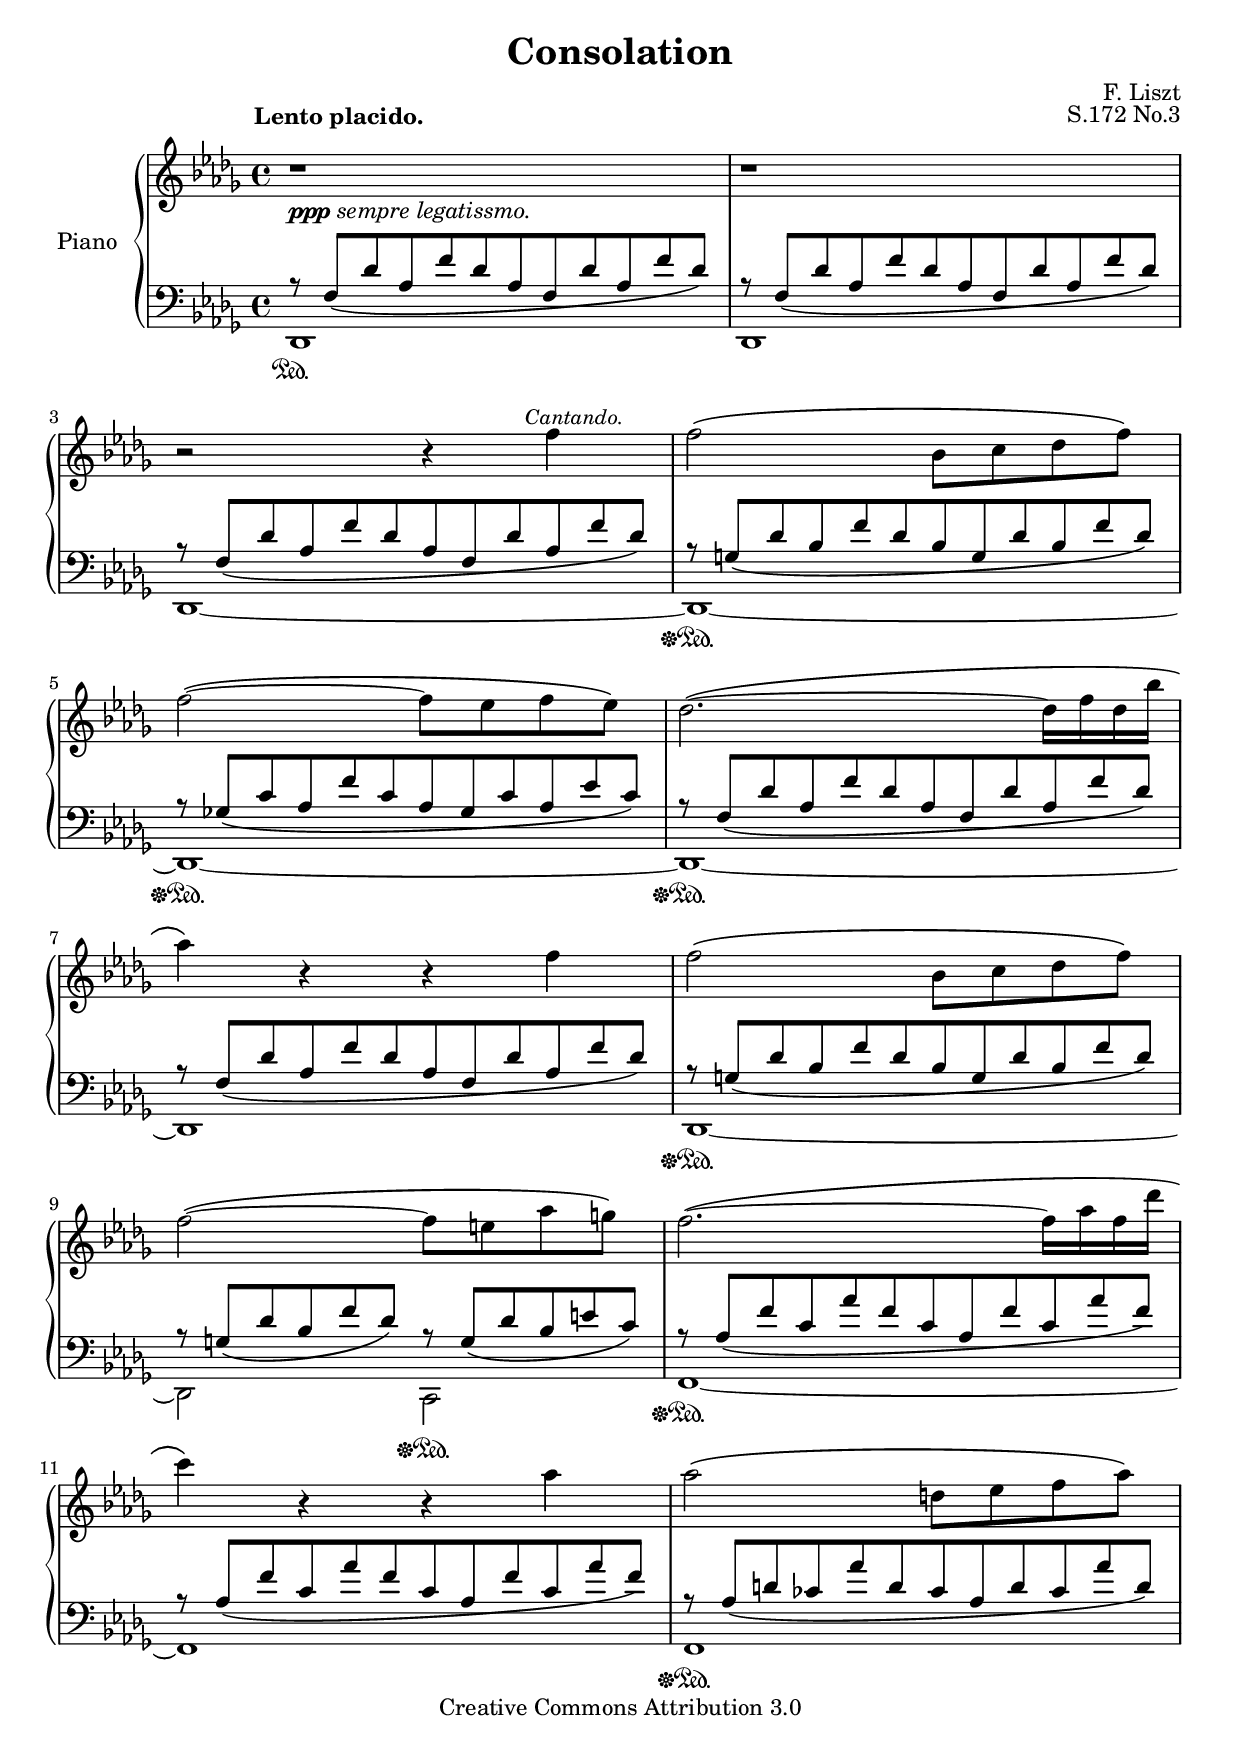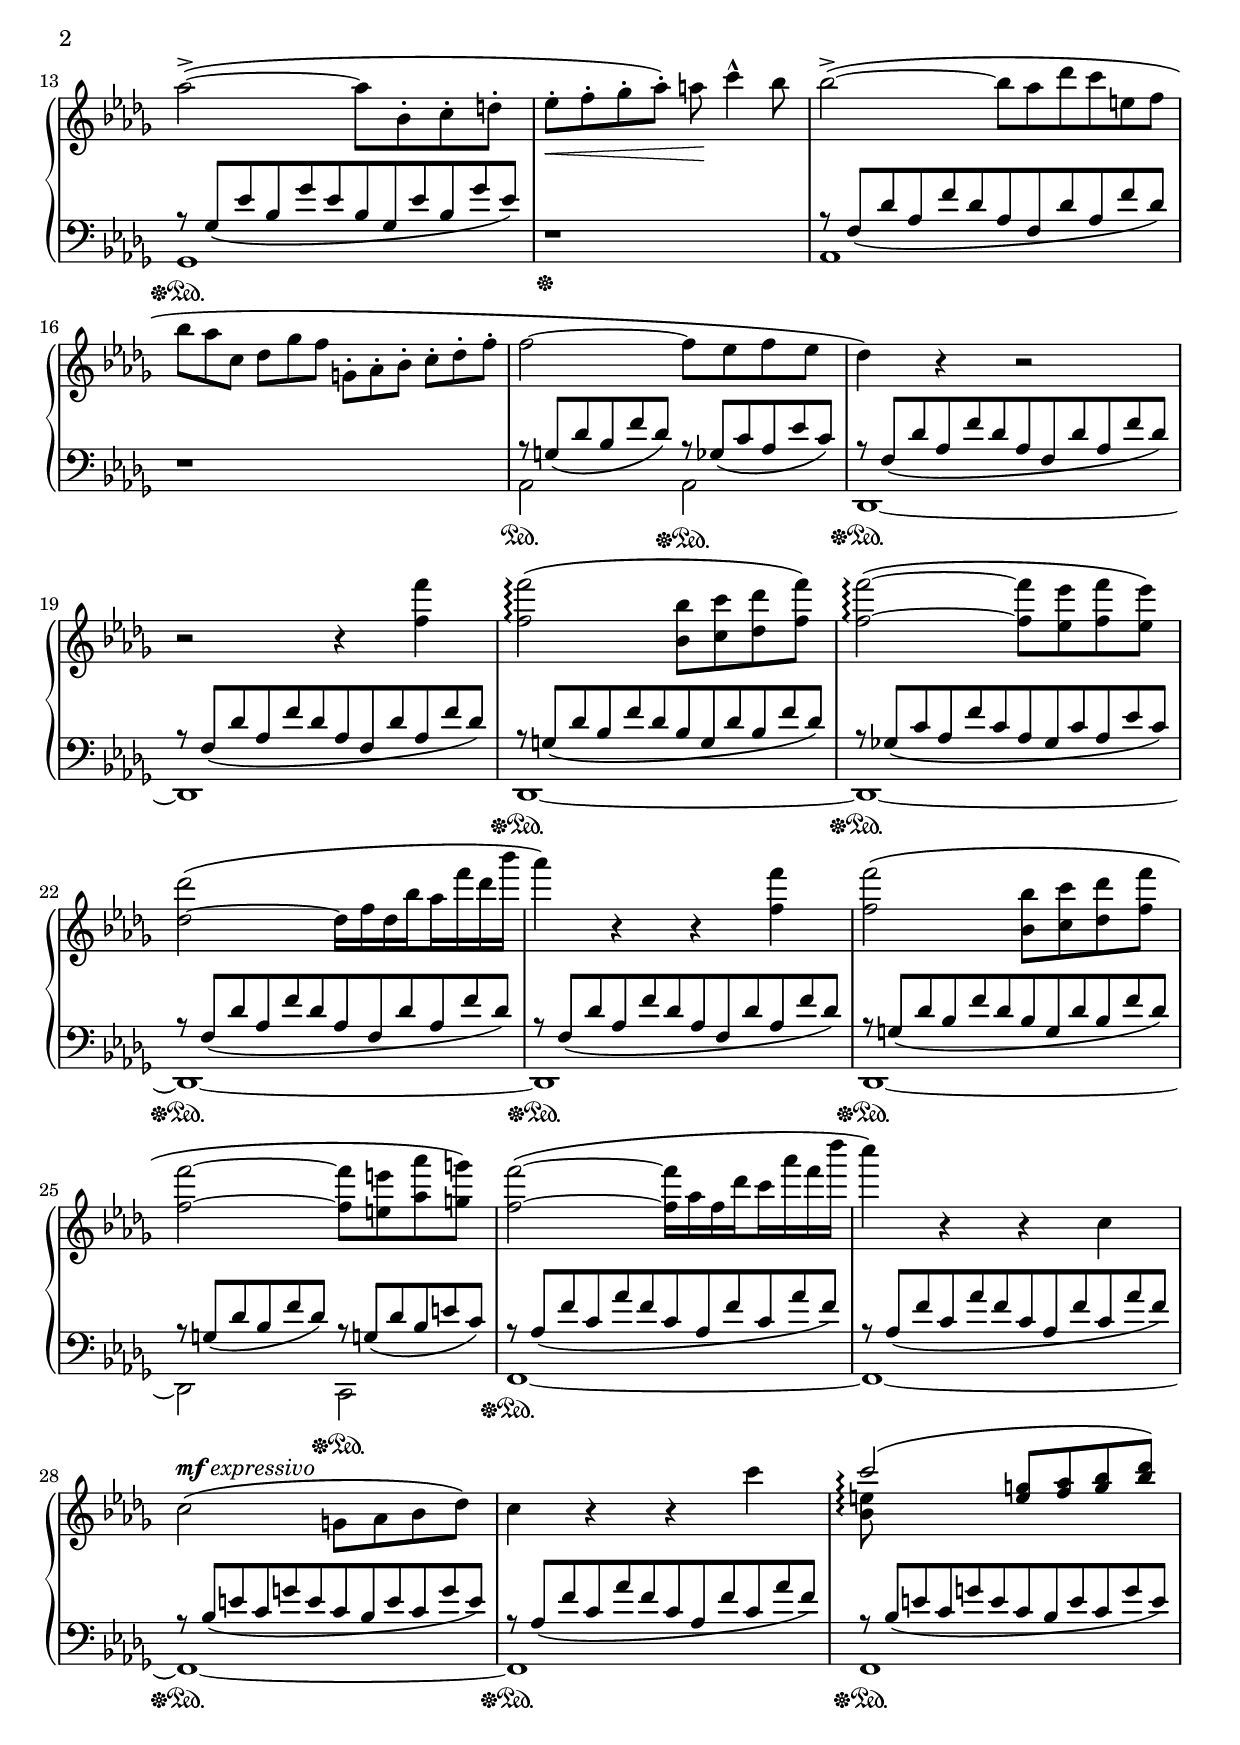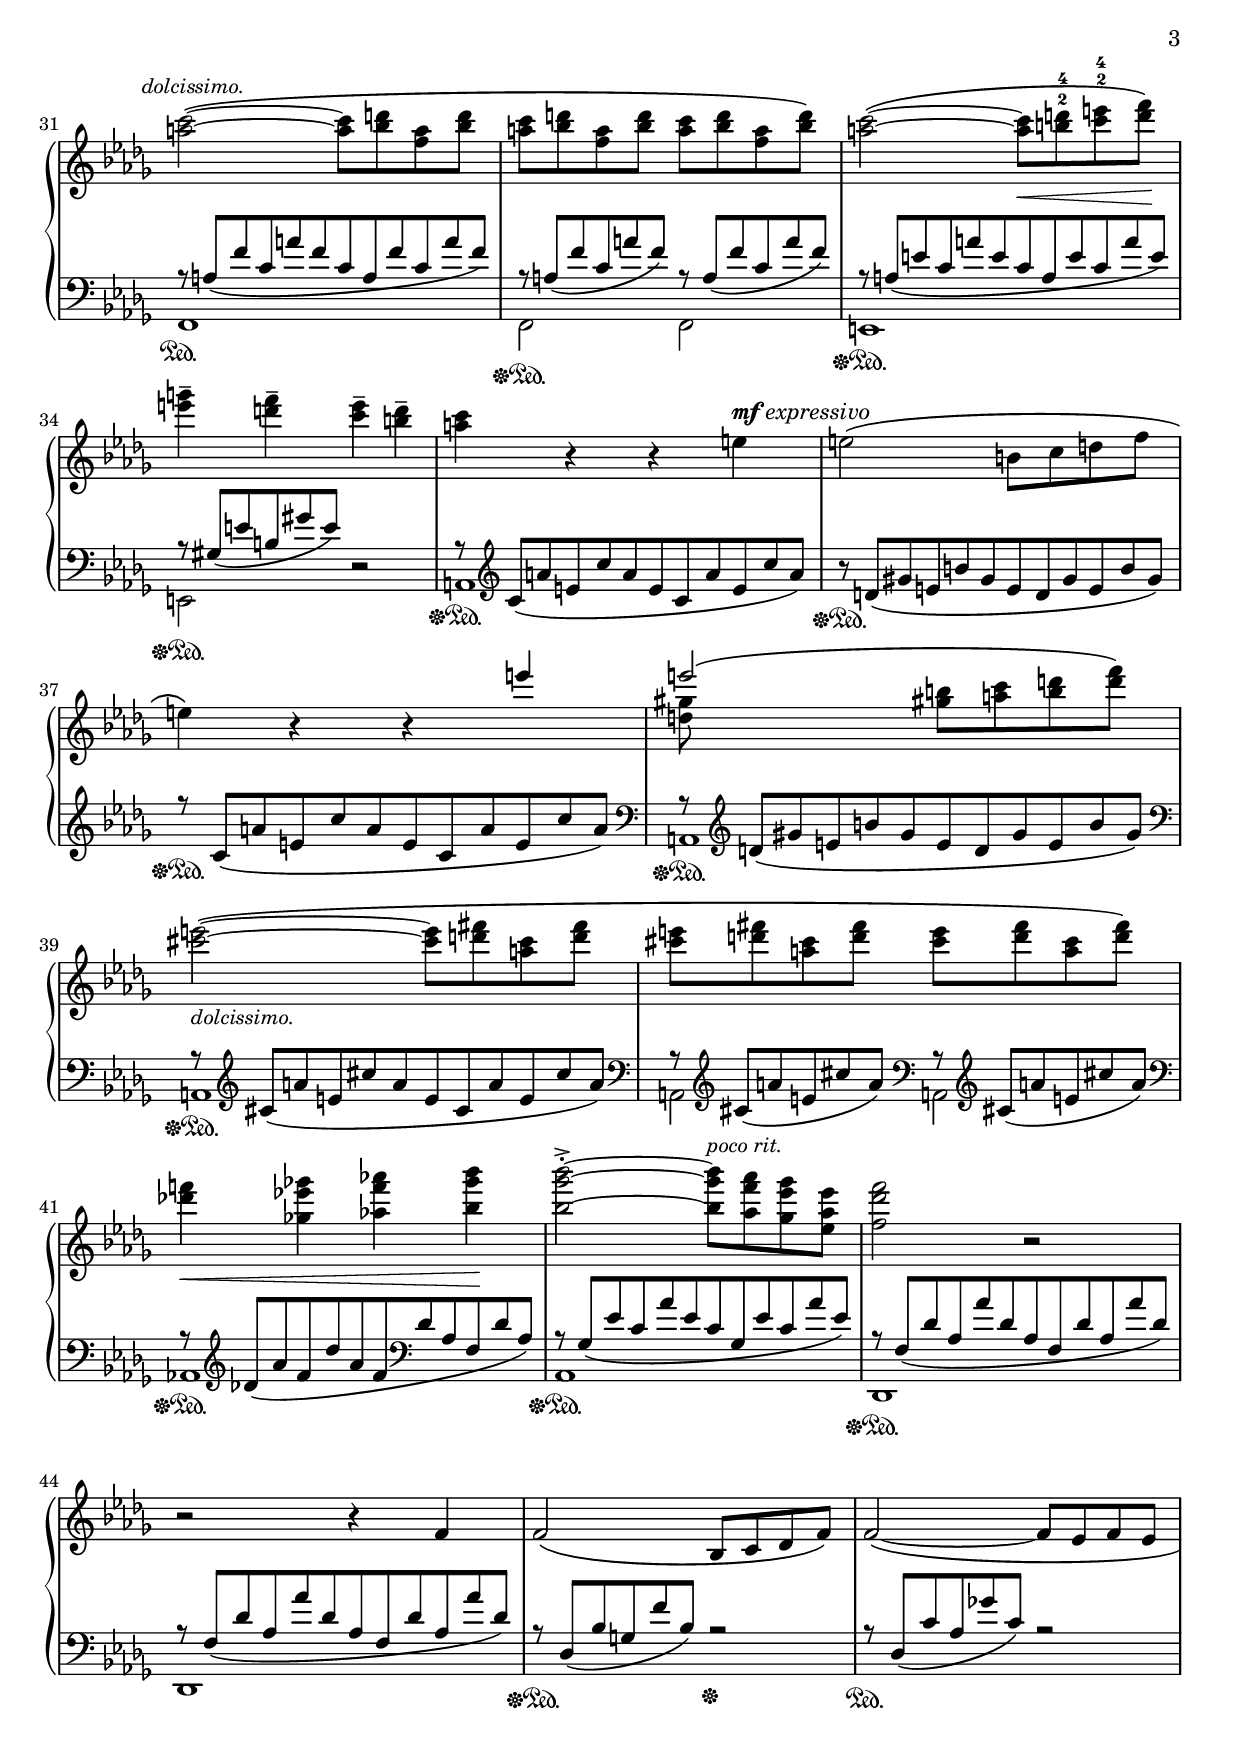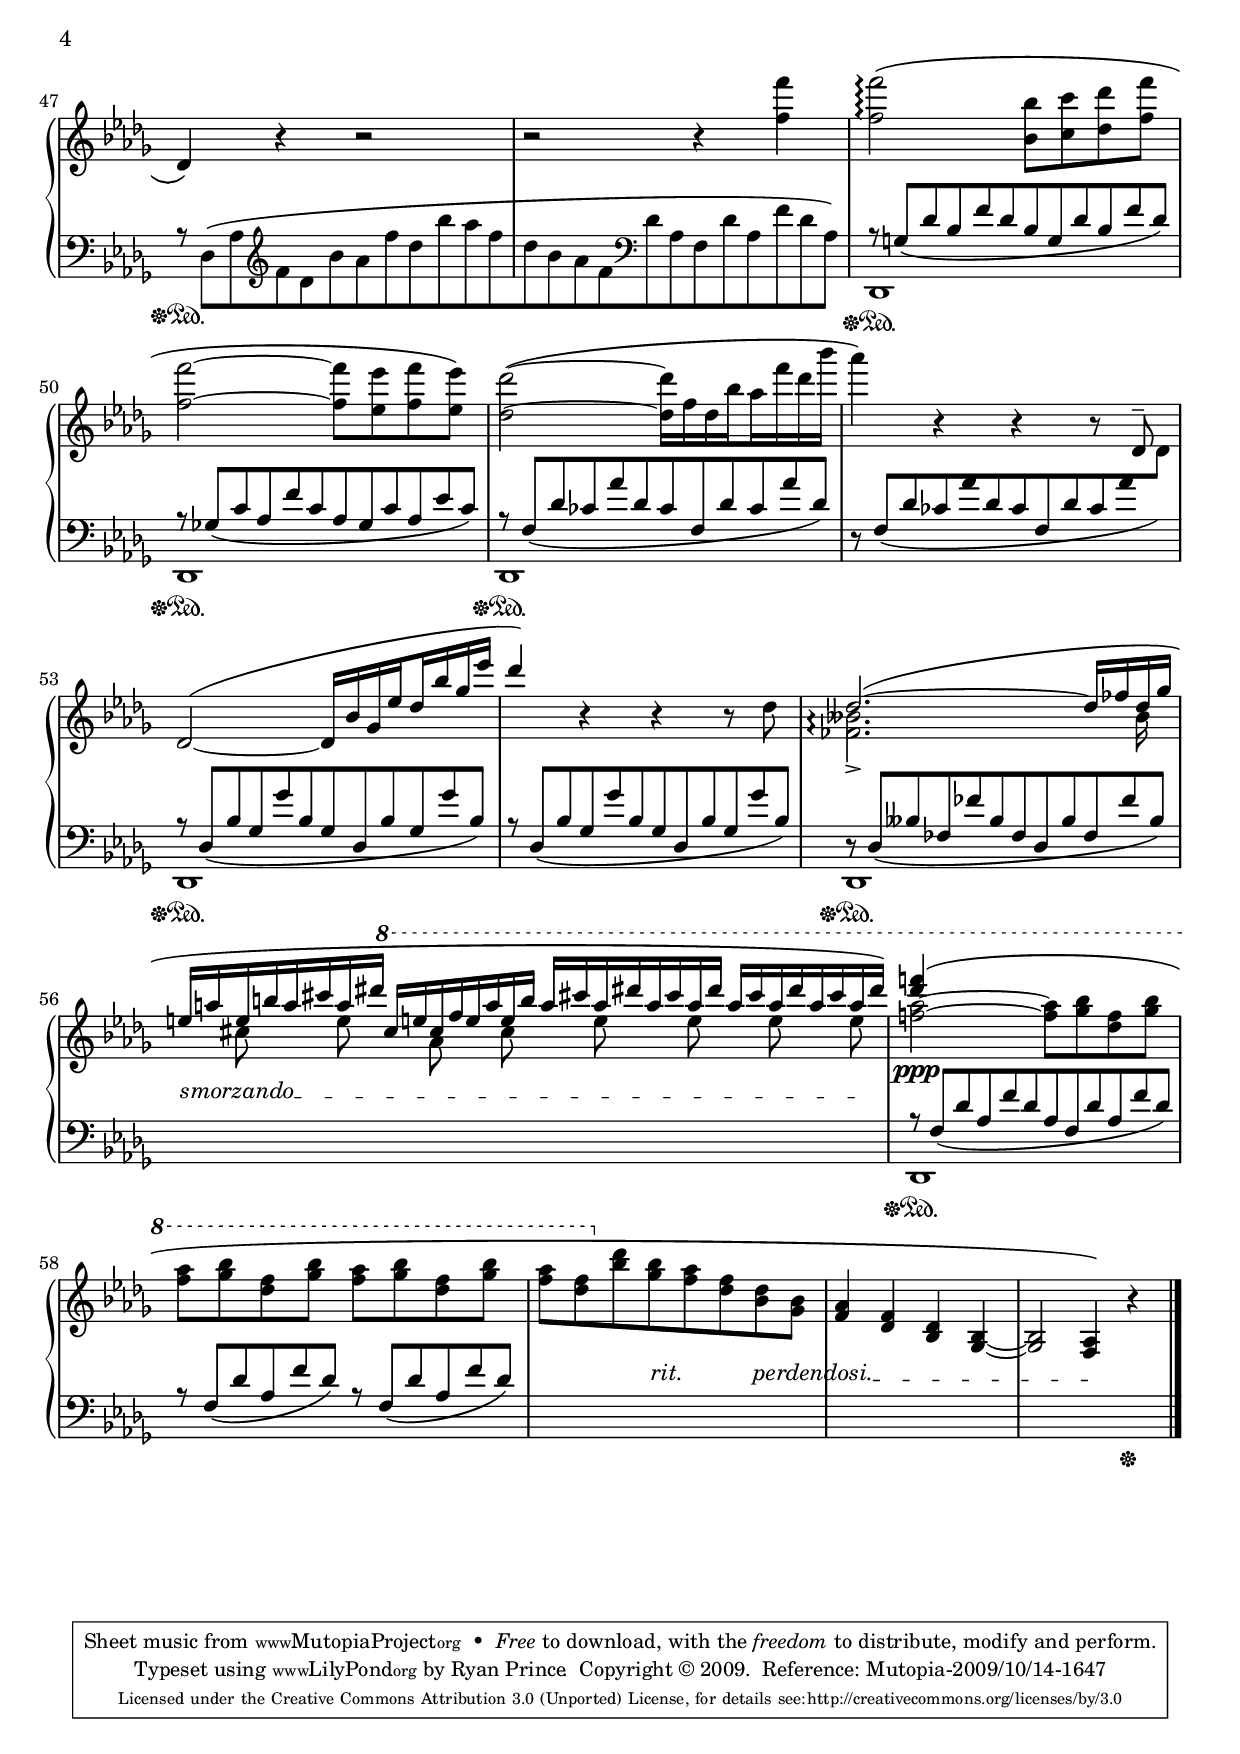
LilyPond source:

% downloaded from https://www.mutopiaproject.org/ftp/LisztF/S.172/liszt-consolation-no3/liszt-consolation-no3.ly

\version "2.12.2"

\header {

  title = "Consolation"
  composer = "F. Liszt"
  opus = "S.172 No.3"

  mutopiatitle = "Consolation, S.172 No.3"
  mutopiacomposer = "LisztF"
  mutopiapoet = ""
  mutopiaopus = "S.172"
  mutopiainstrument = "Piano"
  date = ""
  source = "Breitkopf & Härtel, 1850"
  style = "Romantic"
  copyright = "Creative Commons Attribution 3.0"
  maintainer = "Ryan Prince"
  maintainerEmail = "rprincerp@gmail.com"
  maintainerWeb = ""
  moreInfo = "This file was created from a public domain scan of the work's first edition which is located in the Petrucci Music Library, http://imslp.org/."

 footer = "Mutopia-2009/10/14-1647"
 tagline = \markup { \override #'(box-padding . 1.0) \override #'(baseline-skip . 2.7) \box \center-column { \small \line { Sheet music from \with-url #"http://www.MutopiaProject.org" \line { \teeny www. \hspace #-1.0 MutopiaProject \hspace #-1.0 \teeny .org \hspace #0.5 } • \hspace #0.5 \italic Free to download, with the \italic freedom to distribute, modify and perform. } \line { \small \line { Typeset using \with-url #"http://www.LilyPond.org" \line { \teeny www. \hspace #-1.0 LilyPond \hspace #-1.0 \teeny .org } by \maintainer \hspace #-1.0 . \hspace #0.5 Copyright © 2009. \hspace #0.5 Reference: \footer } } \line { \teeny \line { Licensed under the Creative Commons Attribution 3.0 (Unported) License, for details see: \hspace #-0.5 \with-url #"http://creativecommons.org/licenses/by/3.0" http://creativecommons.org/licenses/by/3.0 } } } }
}

\score {

\new PianoStaff <<

  \set PianoStaff.instrumentName = "Piano"
  \set PianoStaff.connectArpeggios = ##t
  \new Staff = "up" \relative c'' << { \time 4/4 \key des \major \clef treble \set subdivideBeams = ##t \set beatLength = #(ly:make-moment 1 4)

    \stemDown b1\rest _\markup { \small \dynamic ppp \italic "sempre legatissmo." }		| % 1
    b1\rest											| % 2
    b2\rest b4\rest \once \override TextScript #'extra-offset = #'(-2.0 . 0.0)f'
		^\markup { \small \italic "Cantando." }						| % 3
    f2\( bes,8 c des f\)									| % 4
    f2~\( f8 es f es\)										| % 5
    des2.~\( des16 f des bes'									| % 6
    aes4\) b,\rest b\rest f'									| % 7
    f2\( bes,8 c des f\)									| % 8
    f2~\( f8 e aes g\)										| % 9
    f2.~\( f16 aes f des'									| % 10
    c4\) b,\rest b\rest aes'									| % 11
    aes2\( d,8 es f aes\)									| % 12
    aes2~\(^> aes8 bes,-. c-. d-.								| % 13
    es-._\< f-. ges-. aes-.\) a\! c4^^ bes8							| % 14
    bes2~\(^> bes8*4/6[ aes des c e, f]								| % 15
    bes8*2/3[ aes c,] des[ ges f] g,-.[ aes-. bes-.] c-.[ des-. f-.]				| % 16
    f2~ f8 es f es										| % 17
    des4\) b\rest b2\rest									| % 18
    b\rest b4\rest <f' f'>									| % 19
    <f f'>2\arpeggio\( <bes, bes'>8 <c c'> <des des'> <f f'>\)					| % 20
    <f~ f'~>2\arpeggio\( <f f'>8 <es es'> <f f'> <es es'>\)					| % 21
    <des~ des'>2\( des16[ f des bes' aes f' des bes']						| % 22
    aes4\) b,,\rest b\rest <f' f'>								| % 23
    <f f'>2\( <bes, bes'>8 <c c'> <des des'> <f f'>						| % 24
    <f~ f'~>2 <f f'>8 <e e'> <aes aes'> <g g'>\)						| % 25
    <f~ f'~>2\( <f f'>16[ aes f des' c aes' f des']						| % 26
    c4\) b,,\rest b\rest c									| % 27
    c2\( g8[ aes bes des]\)									| % 28
    c4 b\rest b\rest c'										| % 29
    \stemUp c2\arpeggio\( <e, g>8[ <f aes> <g bes> <bes des>]\)					| % 30
    \stemDown <a~ c~>2\( <a c>8 <bes d> <f a> <bes d>						| % 31
    <a c> <bes d> <f a> <bes d> <a c> <bes d> <f a> <bes d>\)					| % 32
    <a~ c~>2\( <a c>8_\< <b^2 d^4> <c^2 e^4> <d f>\!\)						| % 33
    <e g>4-- <d f>-- <c e>-- <b d>--								| % 34
    <a c> b,\rest b\rest e									| % 35
    e2\( b8 c d f										| % 36
    e4\) b\rest b\rest \stemUp e'								| % 37
    e2\( \stemDown <gis,! b>8 <a c> <b d> <d f>\)						| % 38
    <cis~ e~>2\( <cis e>8 <d fis> <a cis> <d fis>						| % 39
    <cis e> <d fis> <a cis> <d fis> <cis e> <d fis> <a cis> <d fis>\)				| % 40
    <des! f!>4_\< <ges,! es'! ges!> <aes! f' aes!> <bes ges' bes>\!				| % 41
    <bes~ ges'~ bes~>2-.-> <bes ges' bes>8 ^\markup { \small \italic "poco rit." } <aes f' aes>
		<ges es' ges> <es aes es'>							| % 42
    <f des' f>2 b,\rest										| % 43
    \stemUp b\rest b4\rest f									| % 44
    f2_\( bes,8 c des f\)									| % 45
    f2_~_\( f8 es f es										| % 46
    des4\) b'4\rest b2\rest									| % 47
    \stemDown b2\rest b4\rest <f' f'>4								| % 48
    <f f'>2\(\arpeggio <bes, bes'>8 <c c'> <des des'> <f f'>					| % 49
    <f~ f'~>2 <f f'>8 <es es'> <f f'> <es es'>\)						| % 50
    <des~ des'~>2\( <des des'>16[ f des bes' aes f' des bes']					| % 51
    aes4\) b,,\rest b\rest b8\rest \stemUp des,^-						| % 52
    des2_~^\( des16[ bes' ges es' des bes' ges es']						| % 53
    des4\) b,\rest b\rest b8\rest \stemDown des8						| % 54
    \stemUp des2.^~^\( des16 fes des ges							| % 55
    e16*1/2 a e b' a cis a dis \ottava #1 \set Staff.ottavation = #"8" cis e cis f e aes e bes'
		aes cis aes dis aes cis aes dis aes cis aes dis aes cis aes dis\)		| % 56
    <des f!>4\( s2.										| % 57
    \stemDown <f, aes>8 <ges bes> <des f> <ges bes> <f aes> <ges bes> <des f> <ges bes>		| % 58
    <f aes>[ <des f> \ottava #0 <bes des> <ges bes> <f aes> <des f> <bes des> <ges bes>]	| % 59
    \stemUp <f aes>4 <des f> <bes des> <ges_~ bes_~>						| % 60
    <ges bes>2 <f aes>4\) b'\rest							  \bar "|." % 61

  } \\ \relative c'' {

    \once \override TextScript #'extra-offset = #'(-3.5 . 2.0) s1 ^\markup
		{ \bold "Lento placido." } 							| % 1
    s												| % 2
    s												| % 3
    s												| % 4
    s												| % 5
    s												| % 6
    s												| % 7
    s												| % 8
    s												| % 9
    s												| % 10
    s												| % 11
    s												| % 12	
    s												| % 13
    s												| % 14
    s												| % 15
    s												| % 16
    s												| % 17
    s												| % 18
    s												| % 19
    s												| % 20
    s												| % 21
    s												| % 22
    s												| % 23
    s												| % 24
    s												| % 25
    s												| % 26
    s												| % 27
    s ^\markup { \small \dynamic mf \italic "expressivo" }					| % 28
    s1												| % 29
    <bes e>8\arpeggio s8 s2.									| % 30
    \once \override TextScript #'extra-offset = #'(-3.5 . 0.0)
		s1 ^\markup { \small \italic "dolcissimo." }					| % 31
    s												| % 32
    s												| % 33
    s												| % 34
    s2. s4 ^\markup { \small \dynamic mf \italic "expressivo" }					| % 35
    s1												| % 36
    s												| % 37
    <d gis>8 s8 s2.										| % 38
    s1 _\markup { \small \italic "dolcissimo." }						| % 39
    s												| % 40
    s												| % 41
    s												| % 42
    s												| % 43
    s												| % 44
    s												| % 45
    s												| % 46
    s												| % 47
    s												| % 48
    s												| % 49
    s												| % 50
    s												| % 51
    s												| % 52
    s												| % 53
    s												| % 54
    <fes, beses>2.\arpeggio _> s8 beses16 s16							| % 55
    \override TextSpanner #'bound-details #'left #'text = \markup { \italic "smorzando" }
		\textSpannerDown s8*1/2\startTextSpan cis s e s a s cis s e s e s e
		s e\stopTextSpan								| % 56
    <f!^~ aes^~>2_\ppp <f aes>8 <ges bes> <des f> <ges bes>					| % 57
    s1												| % 58
    \override TextSpanner #'bound-details #'left #'text = \markup
		{ \italic "rit.           perdendosi." }
    s8 s s s\startTextSpan s2									| % 59
    s1												| % 60
    s2 s2\stopTextSpan										| % 61

  } >>

  \new Staff = "down" \relative c << { \time 4/4 \key des \major \clef bass

    r8*8/12 f[_\( des' aes f' des aes f des' aes f' des]\)					| % 1
    r f,[_\( des' aes f' des aes f des' aes f' des]\)						| % 2
    r f,[_\( des' aes f' des aes f des' aes f' des]\)						| % 3
    r g,[_\( des' bes f' des bes g des' bes f' des]\)						| % 4
    r ges,![_\( c aes f' c aes ges c aes es' c]\)						| % 5
    r f,[_\( des' aes f' des aes f des' aes f' des]\)						| % 6
    r f,[_\( des' aes f' des aes f des' aes f' des]\)						| % 7
    r g,[_\( des' bes f' des bes g des' bes f' des]\)						| % 8
    r g,[_\( des' bes f' des]\) r g,[_\( des' bes e c]\)					| % 9
    r aes[_\( f' c aes' f c aes f' c aes' f]\)							| % 10
    r aes,[_\( f' c aes' f c aes f' c aes' f]\)							| % 11
    r aes,[_\( d ces aes' d, ces aes d ces aes' d,]\)						| % 12
    r ges,[_\( es' bes ges' es bes ges es' bes ges' es]\)					| % 13
    d,1\rest											| % 14
    r8*8/12 f[_\( des' aes f' des aes f des' aes f' des]\)					| % 15
    d,1\rest											| % 16
    r8*8/12 g[_\( des' bes f' des]\) r ges,[_\( c aes es' c]\)					| % 17
    r f,[_\( des' aes f' des aes f des' aes f' des]\)						| % 18
    r f,[_\( des' aes f' des aes f des' aes f' des]\)						| % 19
    r g,[_\( des' bes f' des bes g des' bes f' des]\)						| % 20
    r ges,![_\( c aes f' c aes ges c aes es' c]\)						| % 21
    r f,[_\( des' aes f' des aes f des' aes f' des]\)						| % 22
    r f,[_\( des' aes f' des aes f des' aes f' des]\)						| % 23
    r g,[_\( des' bes f' des bes g des' bes f' des]\)						| % 24
    r g,[_\( des' bes f' des]\) r g,![_\( des' bes e c]\)					| % 25
    r aes[_\( f' c aes' f c aes f' c aes' f]\)							| % 26
    r aes,[_\( f' c aes' f c aes f' c aes' f]\)							| % 27
    r bes,[_\( e c g' e c bes e c g' e]\)							| % 28
    r aes,[_\( f' c aes' f c aes f' c aes' f]\)							| % 29
    r bes,[_\( e c g' e c bes e c g' e]\)							| % 30
    r a,[_\( f' c a' f c a f' c a' f]\)								| % 31
    r a,[_\( f' c a' f]\) r a,[_\( f' c a' f]\)							| % 32
    r a,[_\( e' c a' e c a e' c a' e]\)								| % 33
    r gis,[_\( e' b gis' e]\) d,2\rest								| % 34
    r8*8/12 \clef treble c'[_\( a' e c' a e c a' e c' a]\)					| % 35
    b\rest d,[_\( gis e b' gis e d gis e b' gis]\)						| % 36
    r c,[_\( a' e c' a e c a' e c' a]\) \clef bass						| % 37
    r \clef treble d,[_\( gis e b' gis e d gis e b' gis]\) \clef bass				| % 38
    r \clef treble cis,[_\( a' e cis' a e cis a' e cis' a]\) \clef bass				| % 39
    r \clef treble cis,[_\( a' e cis' a]\) \clef bass r \clef treble cis,[_\(
		a' e cis' a]\) \clef bass							| % 40
    r \clef treble des,![_\( aes' f des' aes f \clef bass des aes f des' aes]\)			| % 41
    r ges[_\( es' c aes' es c ges es' c aes' es]\)						| % 42
    r f,[_\( des' aes aes' des, aes f des' aes aes' des,]\)					| % 43
    r f,[_\( des' aes aes' des, aes f des' aes aes' des,]\)					| % 44
    r des,[_\( bes' g f' bes,]\) r2								| % 45
    r8*8/12 des,[_\( c' aes ges'! c,]\) r2							| % 46
    \stemDown r8*8/12 des,[^\( aes' \clef treble f' des bes' aes f' des bes' aes f		| % 47
    des bes aes f \clef bass des aes f des' aes f' des aes]\)					| % 48
    \stemUp r g[_\( des' bes f' des bes g des' bes f' des]\)					| % 49
    r ges,![_\( c aes f' c aes ges c aes es' c]\)						| % 50
    r f,[_\( des' ces aes' des, ces f, des' ces aes' des,]\)					| % 51
    d,\rest f[_\( des' ces aes' des, ces f, des' ces aes' \change Staff="up"
		\stemDown des,]\)								| % 52
    \change Staff="down" \stemUp r des,[_\( bes' ges ges' bes, ges des bes' ges ges'
		bes,]\)										| % 53
    \change Staff="down" \stemUp r des,[_\( bes' ges ges' bes, ges des bes' ges ges'
		bes,]\)										| % 54
    d,\rest des[_\( beses' fes fes' beses, fes des beses' fes fes' beses,]\)			| % 55
    s1												| % 56
    r8*8/12 f[_\( des' aes f' des aes f des' aes f' des]\)					| % 57
    r f,[_\( des' aes f' des]\) r f,[_\( des' aes f' des]\)					| % 58
    s1												| % 59
    s												| % 60
    s												| % 61

  } \\ \relative c, {

    \stemDown des1 \sustainOn									| % 1
    des												| % 2
    des~											| % 3
    des~ \sustainOff \sustainOn									| % 4
    des~ \sustainOff \sustainOn									| % 5
    des~ \sustainOff \sustainOn									| % 6
    des												| % 7
    des~ \sustainOff \sustainOn									| % 8
    des2 c \sustainOff \sustainOn								| % 9
    f1~ \sustainOff \sustainOn									| % 10
    f												| % 11
    f \sustainOff \sustainOn									| % 12
    ges \sustainOff \sustainOn									| % 13
    s \sustainOff										| % 14
    aes												| % 15
    s												| % 16
    aes2 \sustainOn aes \sustainOff \sustainOn							| % 17
    des,1~ \sustainOff \sustainOn								| % 18
    des												| % 19
    des~ \sustainOff \sustainOn									| % 20
    des~ \sustainOff \sustainOn									| % 21
    des~ \sustainOff \sustainOn									| % 22
    des \sustainOff \sustainOn									| % 23
    des~ \sustainOff \sustainOn									| % 24
    des2 c2 \sustainOff \sustainOn								| % 25
    f1~ \sustainOff \sustainOn									| % 26
    f~												| % 27
    f~ \sustainOff \sustainOn									| % 28
    f \sustainOff \sustainOn									| % 29
    f \sustainOff \sustainOn									| % 30
    f \sustainOn										| % 31
    f2 \sustainOff \sustainOn f									| % 32
    e1 \sustainOff \sustainOn									| % 33
    e2 \sustainOff \sustainOn s									| % 34
    a1*1/8 \sustainOff \sustainOn s8 s2.							| % 35
    s1 \sustainOff \sustainOn									| % 36
    s \sustainOff \sustainOn									| % 37
    a1*1/8 \sustainOff \sustainOn s8 s2.							| % 38
    a1*1/8 \sustainOff \sustainOn s8 s2.							| % 39
    a2*1/4 s4. a!2*1/4 s4.									| % 40
    aes!1*1/8 \sustainOff \sustainOn s8 s2.							| % 41
    aes1 \sustainOff \sustainOn									| % 42
    des, \sustainOff \sustainOn									| % 43
    des												| % 44
    s2 \sustainOff \sustainOn s2 \sustainOff							| % 45
    s1 \sustainOn										| % 46
    s \sustainOff \sustainOn									| % 47
    s												| % 48
    des \sustainOff \sustainOn									| % 49
    des \sustainOff \sustainOn									| % 50
    des \sustainOff \sustainOn									| % 51
    s												| % 52
    des \sustainOff \sustainOn									| % 53
    s												| % 54
    des \sustainOff \sustainOn									| % 55
    s												| % 56
    des \sustainOff \sustainOn									| % 57
    s												| % 58
    s												| % 59
    s												| % 60
    s4 s s s \sustainOff									| % 61

  } >>

>>

\layout {
  \context {
    \Score
    \override SpacingSpanner #'base-shortest-duration = #(ly:make-moment 1 20)
  }
}
\midi { }

}

% Local Variables:
% compile-command: "make Liszt-Consolation-3-letter.pdf"
% End:
